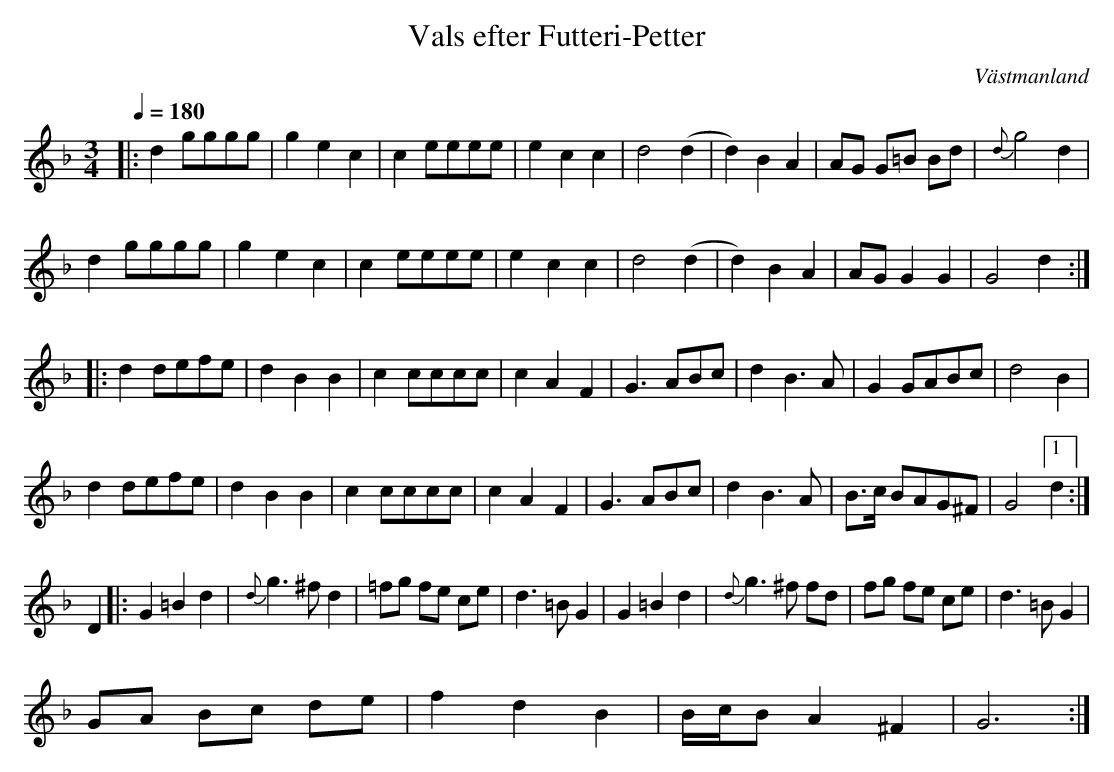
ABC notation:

X:1
T:Vals efter Futteri-Petter
O:Västmanland
M:3/4
L:1/8
Q:1/4=180
K:GDor
|: d2 gggg | g2 e2 c2 | c2 eeee | e2 c2 c2 | d4 (d2 | d2) B2 A2 | AG G=B Bd | {d}g4 d2 |
   d2 gggg | g2 e2 c2 | c2 eeee | e2 c2 c2 | d4 (d2 | d2) B2 A2 | AG G2 G2 | G4    d2:|
|: d2 defe| d2 B2 B2 | c2 cccc | c2 A2 F2 | G3 ABc | d2 B3 A | G2 GABc | d4 B2 |
   d2 defe| d2 B2 B2 | c2 cccc | c2 A2 F2 | G3 ABc | d2 B3 A | B3/2c/2 BAG^F | G4 [1 d2:|
 D2 |: G2 =B2 d2 | {d}g3^fd2 | =fg fe ce | d3=BG2 | G2 =B2 d2 | {d}g3^f fd | fg fe ce | d3=BG2 |
   GA Bc de | f2 d2 B2 | B/2c/2B A2^F2 |G6:|
